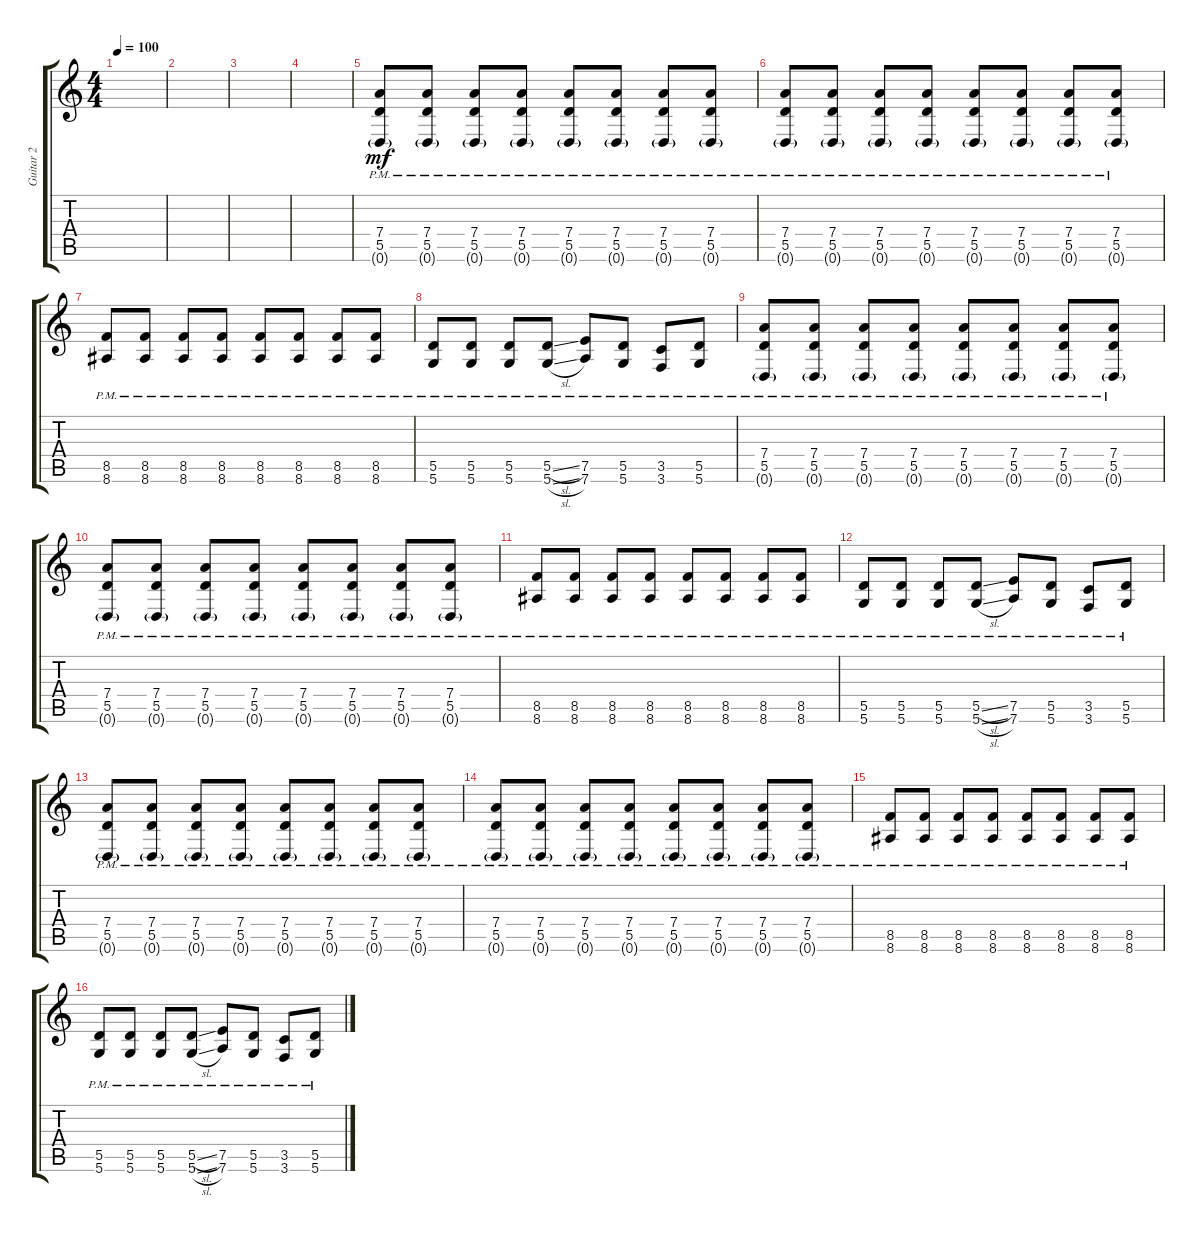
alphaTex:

\track ("Guitar 2" "Guitar 2") {instrument electricguitarclean}
\staff {score tabs}
\tuning (E4 B3 G3 D3 A2 D2) {hide}
\ts (4 4)
\tempo 100
\clef g2
\ks c
|
|
|
|
(7.4{pm} 5.5{pm} 0.6{g pm}).8{dy mf} (7.4{pm} 5.5{pm} 0.6{g pm}).8 (7.4{pm} 5.5{pm} 0.6{g pm}).8 (7.4{pm} 5.5{pm} 0.6{g pm}).8 (7.4{pm} 5.5{pm} 0.6{g pm}).8 (7.4{pm} 5.5{pm} 0.6{g pm}).8 (7.4{pm} 5.5{pm} 0.6{g pm}).8 (7.4{pm} 5.5{pm} 0.6{g pm}).8 |
(7.4{pm} 5.5{pm} 0.6{g pm}).8 (7.4{pm} 5.5{pm} 0.6{g pm}).8 (7.4{pm} 5.5{pm} 0.6{g pm}).8 (7.4{pm} 5.5{pm} 0.6{g pm}).8 (7.4{pm} 5.5{pm} 0.6{g pm}).8 (7.4{pm} 5.5{pm} 0.6{g pm}).8 (7.4{pm} 5.5{pm} 0.6{g pm}).8 (7.4{pm} 5.5{pm} 0.6{g pm}).8 |
(8.5{pm} 8.6{pm}).8 (8.5{pm} 8.6{pm}).8 (8.5{pm} 8.6{pm}).8 (8.5{pm} 8.6{pm}).8 (8.5{pm} 8.6{pm}).8 (8.5{pm} 8.6{pm}).8 (8.5{pm} 8.6{pm}).8 (8.5{pm} 8.6{pm}).8 |
(5.5{pm} 5.6{pm}).8 (5.5{pm} 5.6{pm}).8 (5.5{pm} 5.6{pm}).8 (5.5{sl pm} 5.6{sl pm}).8 (7.5{pm} 7.6{pm}).8 (5.5{pm} 5.6{pm}).8 (3.5{pm} 3.6{pm}).8 (5.5{pm} 5.6{pm}).8 |
(7.4{pm} 5.5{pm} 0.6{g pm}).8 (7.4{pm} 5.5{pm} 0.6{g pm}).8 (7.4{pm} 5.5{pm} 0.6{g pm}).8 (7.4{pm} 5.5{pm} 0.6{g pm}).8 (7.4{pm} 5.5{pm} 0.6{g pm}).8 (7.4{pm} 5.5{pm} 0.6{g pm}).8 (7.4{pm} 5.5{pm} 0.6{g pm}).8 (7.4{pm} 5.5{pm} 0.6{g pm}).8 |
(7.4{pm} 5.5{pm} 0.6{g pm}).8 (7.4{pm} 5.5{pm} 0.6{g pm}).8 (7.4{pm} 5.5{pm} 0.6{g pm}).8 (7.4{pm} 5.5{pm} 0.6{g pm}).8 (7.4{pm} 5.5{pm} 0.6{g pm}).8 (7.4{pm} 5.5{pm} 0.6{g pm}).8 (7.4{pm} 5.5{pm} 0.6{g pm}).8 (7.4{pm} 5.5{pm} 0.6{g pm}).8 |
(8.5{pm} 8.6{pm}).8 (8.5{pm} 8.6{pm}).8 (8.5{pm} 8.6{pm}).8 (8.5{pm} 8.6{pm}).8 (8.5{pm} 8.6{pm}).8 (8.5{pm} 8.6{pm}).8 (8.5{pm} 8.6{pm}).8 (8.5{pm} 8.6{pm}).8 |
(5.5{pm} 5.6{pm}).8 (5.5{pm} 5.6{pm}).8 (5.5{pm} 5.6{pm}).8 (5.5{sl pm} 5.6{sl pm}).8 (7.5{pm} 7.6{pm}).8 (5.5{pm} 5.6{pm}).8 (3.5{pm} 3.6{pm}).8 (5.5{pm} 5.6{pm}).8 |
(7.4{pm} 5.5{pm} 0.6{g pm}).8 (7.4{pm} 5.5{pm} 0.6{g pm}).8 (7.4{pm} 5.5{pm} 0.6{g pm}).8 (7.4{pm} 5.5{pm} 0.6{g pm}).8 (7.4{pm} 5.5{pm} 0.6{g pm}).8 (7.4{pm} 5.5{pm} 0.6{g pm}).8 (7.4{pm} 5.5{pm} 0.6{g pm}).8 (7.4{pm} 5.5{pm} 0.6{g pm}).8 |
(7.4{pm} 5.5{pm} 0.6{g pm}).8 (7.4{pm} 5.5{pm} 0.6{g pm}).8 (7.4{pm} 5.5{pm} 0.6{g pm}).8 (7.4{pm} 5.5{pm} 0.6{g pm}).8 (7.4{pm} 5.5{pm} 0.6{g pm}).8 (7.4{pm} 5.5{pm} 0.6{g pm}).8 (7.4{pm} 5.5{pm} 0.6{g pm}).8 (7.4{pm} 5.5{pm} 0.6{g pm}).8 |
(8.5{pm} 8.6{pm}).8 (8.5{pm} 8.6{pm}).8 (8.5{pm} 8.6{pm}).8 (8.5{pm} 8.6{pm}).8 (8.5{pm} 8.6{pm}).8 (8.5{pm} 8.6{pm}).8 (8.5{pm} 8.6{pm}).8 (8.5{pm} 8.6{pm}).8 |
(5.5{pm} 5.6{pm}).8 (5.5{pm} 5.6{pm}).8 (5.5{pm} 5.6{pm}).8 (5.5{sl pm} 5.6{sl pm}).8 (7.5{pm} 7.6{pm}).8 (5.5{pm} 5.6{pm}).8 (3.5{pm} 3.6{pm}).8 (5.5{pm} 5.6{pm}).8
